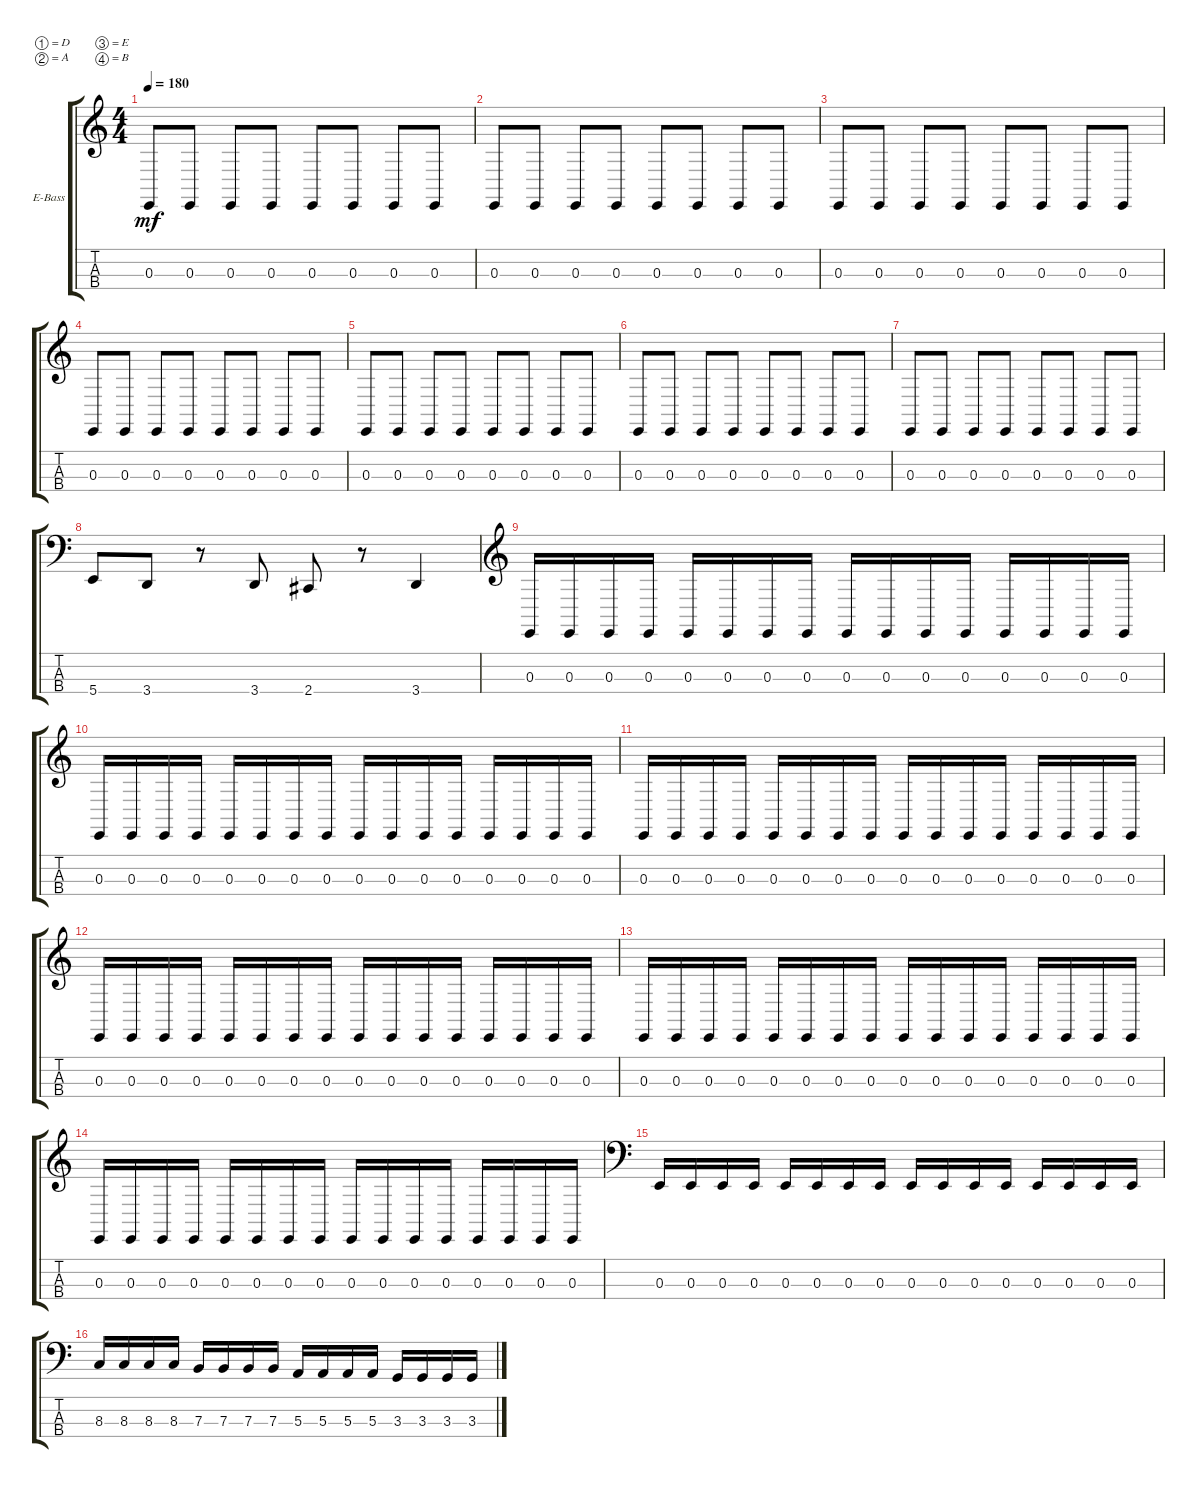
\bracketExtendMode groupsimilarinstruments
\firstSystemTrackNameOrientation horizontal
\otherSystemsTrackNameOrientation horizontal
\track ("Electric Bass" "E-Bass") {instrument electricbassfinger}
\staff {score tabs}
\tuning (D2 A1 E1 B0)
\ts (4 4)
\tempo 180
\clef g2
\ks c
0.3.8{dy mf} 0.3.8 0.3.8 0.3.8 0.3.8 0.3.8 0.3.8 0.3.8 |
0.3.8 0.3.8 0.3.8 0.3.8 0.3.8 0.3.8 0.3.8 0.3.8 |
0.3.8 0.3.8 0.3.8 0.3.8 0.3.8 0.3.8 0.3.8 0.3.8 |
0.3.8 0.3.8 0.3.8 0.3.8 0.3.8 0.3.8 0.3.8 0.3.8 |
0.3.8 0.3.8 0.3.8 0.3.8 0.3.8 0.3.8 0.3.8 0.3.8 |
0.3.8 0.3.8 0.3.8 0.3.8 0.3.8 0.3.8 0.3.8 0.3.8 |
0.3.8 0.3.8 0.3.8 0.3.8 0.3.8 0.3.8 0.3.8 0.3.8 |
\clef f4
5.4.8 3.4.8 r.8 3.4.8 2.4.8 r.8 3.4.4 |
\clef g2
0.3.16 0.3.16 0.3.16 0.3.16 0.3.16 0.3.16 0.3.16 0.3.16 0.3.16 0.3.16 0.3.16 0.3.16 0.3.16 0.3.16 0.3.16 0.3.16 |
0.3.16 0.3.16 0.3.16 0.3.16 0.3.16 0.3.16 0.3.16 0.3.16 0.3.16 0.3.16 0.3.16 0.3.16 0.3.16 0.3.16 0.3.16 0.3.16 |
0.3.16 0.3.16 0.3.16 0.3.16 0.3.16 0.3.16 0.3.16 0.3.16 0.3.16 0.3.16 0.3.16 0.3.16 0.3.16 0.3.16 0.3.16 0.3.16 |
0.3.16 0.3.16 0.3.16 0.3.16 0.3.16 0.3.16 0.3.16 0.3.16 0.3.16 0.3.16 0.3.16 0.3.16 0.3.16 0.3.16 0.3.16 0.3.16 |
0.3.16 0.3.16 0.3.16 0.3.16 0.3.16 0.3.16 0.3.16 0.3.16 0.3.16 0.3.16 0.3.16 0.3.16 0.3.16 0.3.16 0.3.16 0.3.16 |
0.3.16 0.3.16 0.3.16 0.3.16 0.3.16 0.3.16 0.3.16 0.3.16 0.3.16 0.3.16 0.3.16 0.3.16 0.3.16 0.3.16 0.3.16 0.3.16 |
\clef f4
0.3.16 0.3.16 0.3.16 0.3.16 0.3.16 0.3.16 0.3.16 0.3.16 0.3.16 0.3.16 0.3.16 0.3.16 0.3.16 0.3.16 0.3.16 0.3.16 |
8.3.16 8.3.16 8.3.16 8.3.16 7.3.16 7.3.16 7.3.16 7.3.16 5.3.16 5.3.16 5.3.16 5.3.16 3.3.16 3.3.16 3.3.16 3.3.16
